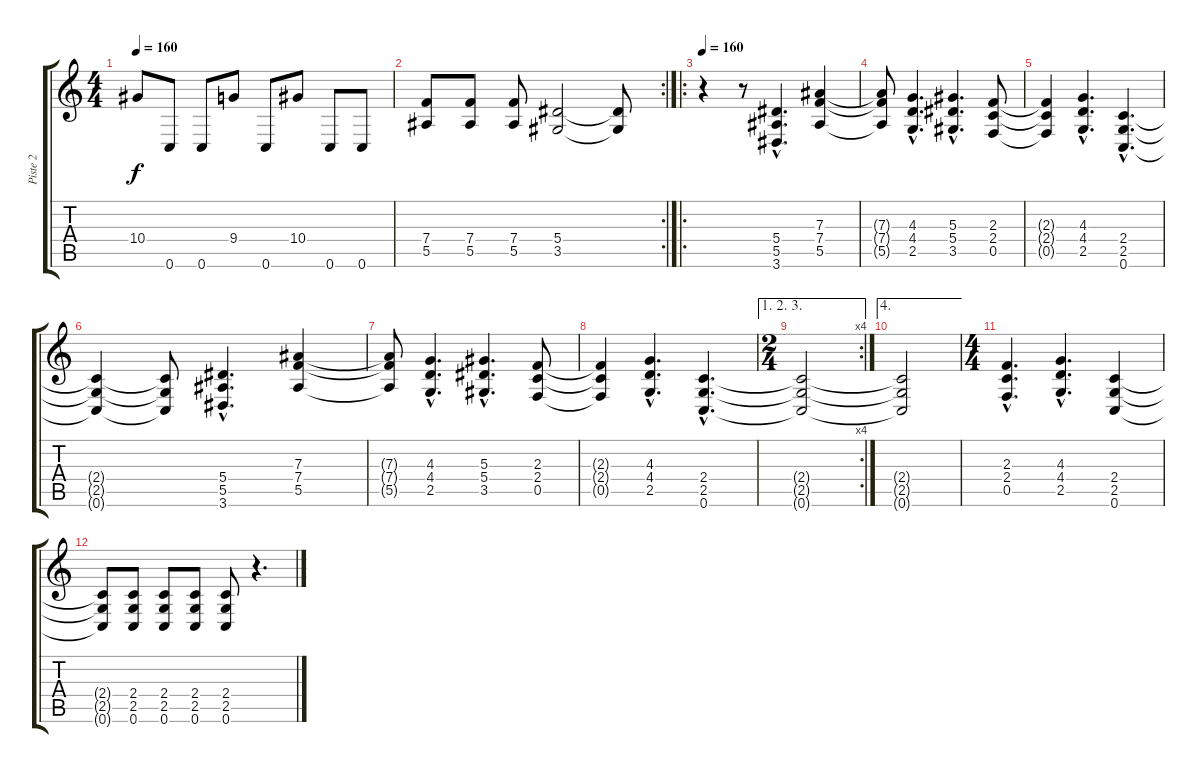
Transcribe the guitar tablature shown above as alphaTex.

\track ("Piste 2" "Piste 2") {instrument distortionguitar}
\staff {score tabs}
\tuning (C4 G3 Eb3 Bb2 F2 C2) {hide}
\ts (4 4)
\tempo 160
\clef g2
\ks c
10.4.8{dy f} 0.6.8 0.6.8 9.4.8 0.6.8 10.4.8 0.6.8 0.6.8 |
\rc 2
(7.4 5.5).8 (7.4 5.5).8 (7.4 5.5).8 (5.4 3.5).2 (5.4{t} 3.5{t}).8 |
\ro
\tempo 160
r.4 r.8 (5.4{hac} 5.5{hac} 3.6{hac}).4{d} (7.3 7.4 5.5).4 |
(7.3{t} 7.4{t} 5.5{t}).8 (4.3{hac} 4.4{hac} 2.5{hac}).4{d} (5.3{hac} 5.4{hac} 3.5{hac}).4{d} (2.3 2.4 0.5).8 |
(2.3{t} 2.4{t} 0.5{t}).4 (4.3{hac} 4.4{hac} 2.5{hac}).4{d} (2.4{hac} 2.5{hac} 0.6{hac}).4{d} |
(2.4{t} 2.5{t} 0.6{t}).4 (2.4{t} 2.5{t} 0.6{t}).8 (5.4{hac} 5.5{hac} 3.6{hac}).4{d} (7.3 7.4 5.5).4 |
(7.3{t} 7.4{t} 5.5{t}).8 (4.3{hac} 4.4{hac} 2.5{hac}).4{d} (5.3{hac} 5.4{hac} 3.5{hac}).4{d} (2.3 2.4 0.5).8 |
(2.3{t} 2.4{t} 0.5{t}).4 (4.3{hac} 4.4{hac} 2.5{hac}).4{d} (2.4{hac} 2.5{hac} 0.6{hac}).4{d} |
\ae (1 2 3)
\rc 4
\ts (2 4)
(2.4{t} 2.5{t} 0.6{t}).2 |
\ae 4
(2.4{t} 2.5{t} 0.6{t}).2 |
\ts (4 4)
(2.3{hac} 2.4{hac} 0.5{hac}).4{d} (4.3{hac} 4.4{hac} 2.5{hac}).4{d} (2.4 2.5 0.6).4 |
(2.4{t} 2.5{t} 0.6{t}).8 (2.4 2.5 0.6).8 (2.4 2.5 0.6).8 (2.4 2.5 0.6).8 (2.4 2.5 0.6).8 r.4{d}
